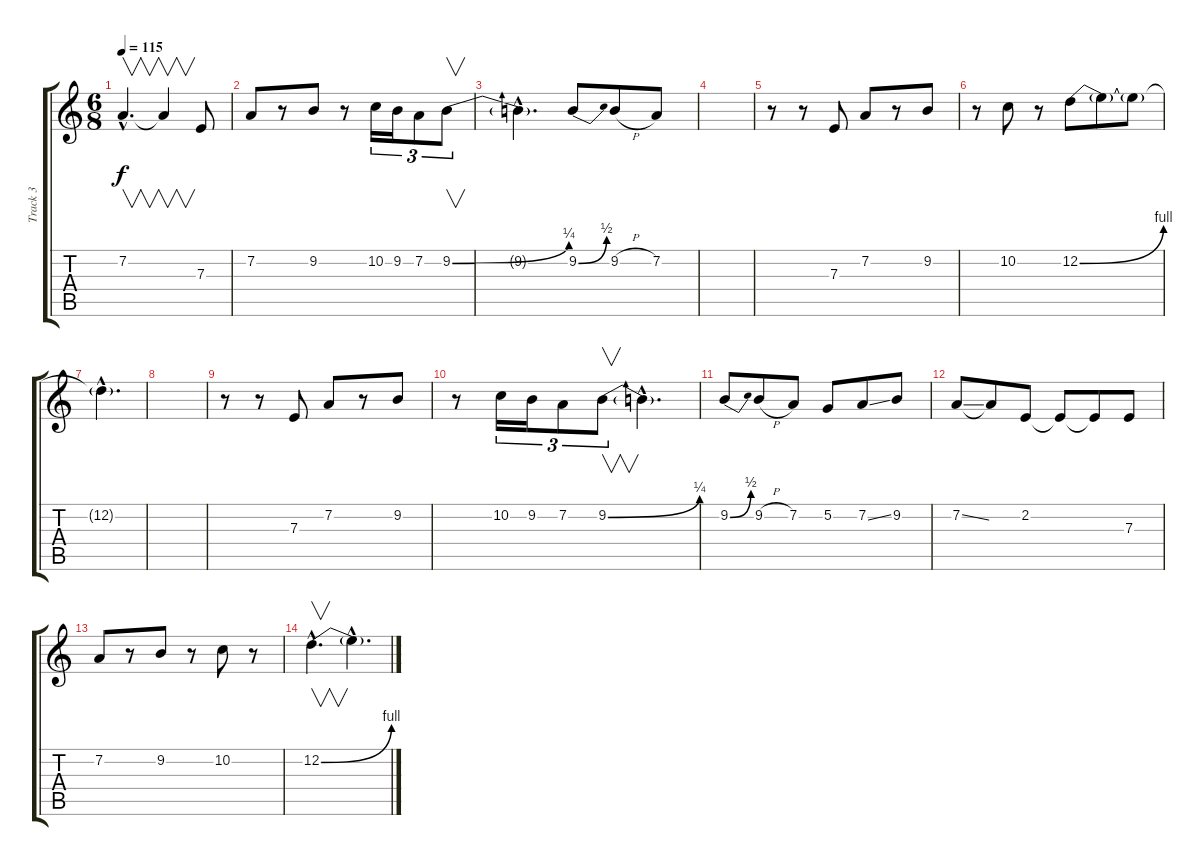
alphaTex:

\track ("Track 3" "Track 3") {instrument lead2sawtooth}
\staff {score tabs}
\tuning (D4 D4 A3 D3 A2 D2) {hide}
\ts (6 8)
\tempo 115
\clef g2
\ks c
7.2{hac}.4{v d dy f instrument lead2sawtooth} 7.2{t}.4{v} 7.3.8 |
7.2.8 r.8 9.2.8 r.8 10.2.16{tu (3 2)} 9.2.16{tu (3 2)} 7.2.8{tu (3 2)} 9.2{be (bend 0 0 60 1)}.8{v tu (3 2)} |
9.2{hac t}.4{d} 9.2{be (bend 0 0 60 2)}.8 9.2{h}.8 7.2.8 |
|
r.8 r.8 7.3.8 7.2.8 r.8 9.2.8 |
r.8 10.2.8 r.8 12.2{be (bend 0 0 60 4)}.8 12.2{t}.8 12.2{t}.8 |
12.2{hac t}.4{d} |
|
r.8 r.8 7.3.8 7.2.8 r.8 9.2.8 |
r.8 10.2.16{tu (3 2)} 9.2.16{tu (3 2)} 7.2.8{tu (3 2)} 9.2{be (bend 0 0 60 1)}.8{v tu (3 2)} 9.2{hac t}.4{d} |
9.2{be (bend 0 0 60 2)}.8 9.2{h}.8 7.2.8 5.2.8 7.2{ss}.8 9.2.8 |
7.2{ss}.8 7.2{t}.8 2.2.8 2.2{t}.8 2.2{t}.8 7.3.8 |
7.2.8 r.8 9.2.8 r.8 10.2.8 r.8 |
12.2{be (bend 0 0 60 4) hac}.4{v d} 12.2{hac t}.4{d}
